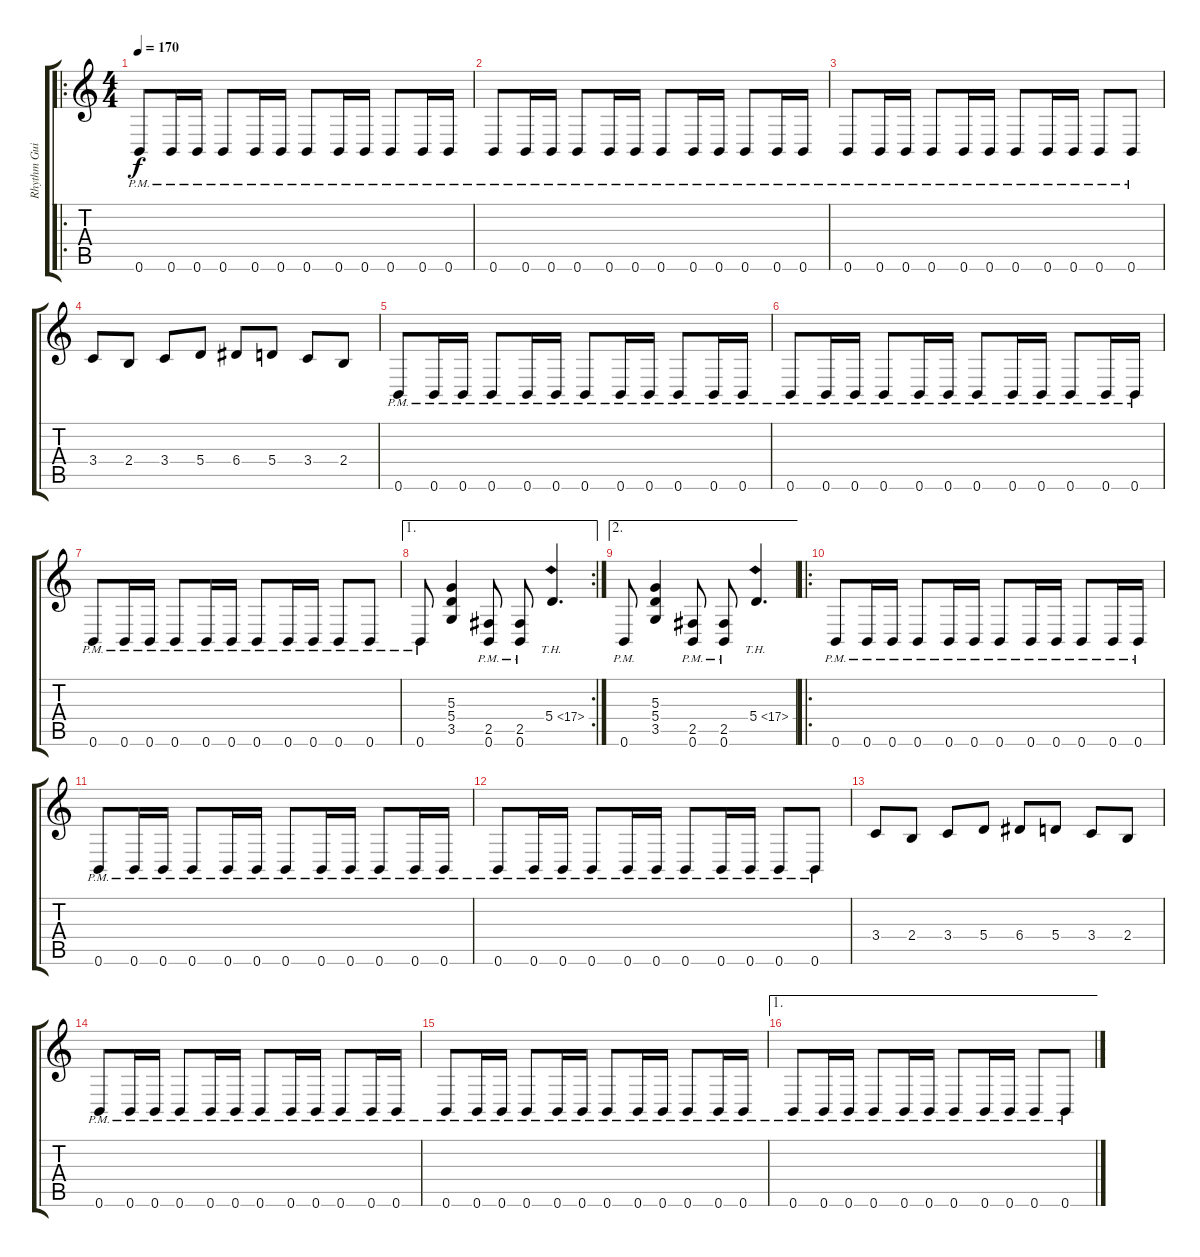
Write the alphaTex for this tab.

\track ("Rhythm Guitar 1" "Rhythm Gui") {instrument distortionguitar}
\staff {score tabs}
\tuning (B3 Gb3 D3 A2 E2 B1) {hide}
\ro
\ts (4 4)
\tempo 170
\clef g2
\ks c
0.6{pm}.8{dy f} 0.6{pm}.16 0.6{pm}.16 0.6{pm}.8 0.6{pm}.16 0.6{pm}.16 0.6{pm}.8 0.6{pm}.16 0.6{pm}.16 0.6{pm}.8 0.6{pm}.16 0.6{pm}.16 |
0.6{pm}.8 0.6{pm}.16 0.6{pm}.16 0.6{pm}.8 0.6{pm}.16 0.6{pm}.16 0.6{pm}.8 0.6{pm}.16 0.6{pm}.16 0.6{pm}.8 0.6{pm}.16 0.6{pm}.16 |
0.6{pm}.8 0.6{pm}.16 0.6{pm}.16 0.6{pm}.8 0.6{pm}.16 0.6{pm}.16 0.6{pm}.8 0.6{pm}.16 0.6{pm}.16 0.6{pm}.8 0.6{pm}.8 |
3.4.8 2.4.8 3.4.8 5.4.8 6.4.8 5.4.8 3.4.8 2.4.8 |
0.6{pm}.8 0.6{pm}.16 0.6{pm}.16 0.6{pm}.8 0.6{pm}.16 0.6{pm}.16 0.6{pm}.8 0.6{pm}.16 0.6{pm}.16 0.6{pm}.8 0.6{pm}.16 0.6{pm}.16 |
0.6{pm}.8 0.6{pm}.16 0.6{pm}.16 0.6{pm}.8 0.6{pm}.16 0.6{pm}.16 0.6{pm}.8 0.6{pm}.16 0.6{pm}.16 0.6{pm}.8 0.6{pm}.16 0.6{pm}.16 |
0.6{pm}.8 0.6{pm}.16 0.6{pm}.16 0.6{pm}.8 0.6{pm}.16 0.6{pm}.16 0.6{pm}.8 0.6{pm}.16 0.6{pm}.16 0.6{pm}.8 0.6{pm}.8 |
\ae 1
\rc 2
0.6{pm}.8 (5.3 5.4 3.5).4 (2.5{pm} 0.6{pm}).8 (2.5{pm} 0.6{pm}).8 5.4{th 12}.4{d} |
\ae 2
0.6{pm}.8 (5.3 5.4 3.5).4 (2.5{pm} 0.6{pm}).8 (2.5{pm} 0.6{pm}).8 5.4{th 12}.4{d} |
\ro
0.6{pm}.8 0.6{pm}.16 0.6{pm}.16 0.6{pm}.8 0.6{pm}.16 0.6{pm}.16 0.6{pm}.8 0.6{pm}.16 0.6{pm}.16 0.6{pm}.8 0.6{pm}.16 0.6{pm}.16 |
0.6{pm}.8 0.6{pm}.16 0.6{pm}.16 0.6{pm}.8 0.6{pm}.16 0.6{pm}.16 0.6{pm}.8 0.6{pm}.16 0.6{pm}.16 0.6{pm}.8 0.6{pm}.16 0.6{pm}.16 |
0.6{pm}.8 0.6{pm}.16 0.6{pm}.16 0.6{pm}.8 0.6{pm}.16 0.6{pm}.16 0.6{pm}.8 0.6{pm}.16 0.6{pm}.16 0.6{pm}.8 0.6{pm}.8 |
3.4.8 2.4.8 3.4.8 5.4.8 6.4.8 5.4.8 3.4.8 2.4.8 |
0.6{pm}.8 0.6{pm}.16 0.6{pm}.16 0.6{pm}.8 0.6{pm}.16 0.6{pm}.16 0.6{pm}.8 0.6{pm}.16 0.6{pm}.16 0.6{pm}.8 0.6{pm}.16 0.6{pm}.16 |
0.6{pm}.8 0.6{pm}.16 0.6{pm}.16 0.6{pm}.8 0.6{pm}.16 0.6{pm}.16 0.6{pm}.8 0.6{pm}.16 0.6{pm}.16 0.6{pm}.8 0.6{pm}.16 0.6{pm}.16 |
\ae 1
0.6{pm}.8 0.6{pm}.16 0.6{pm}.16 0.6{pm}.8 0.6{pm}.16 0.6{pm}.16 0.6{pm}.8 0.6{pm}.16 0.6{pm}.16 0.6{pm}.8 0.6{pm}.8
